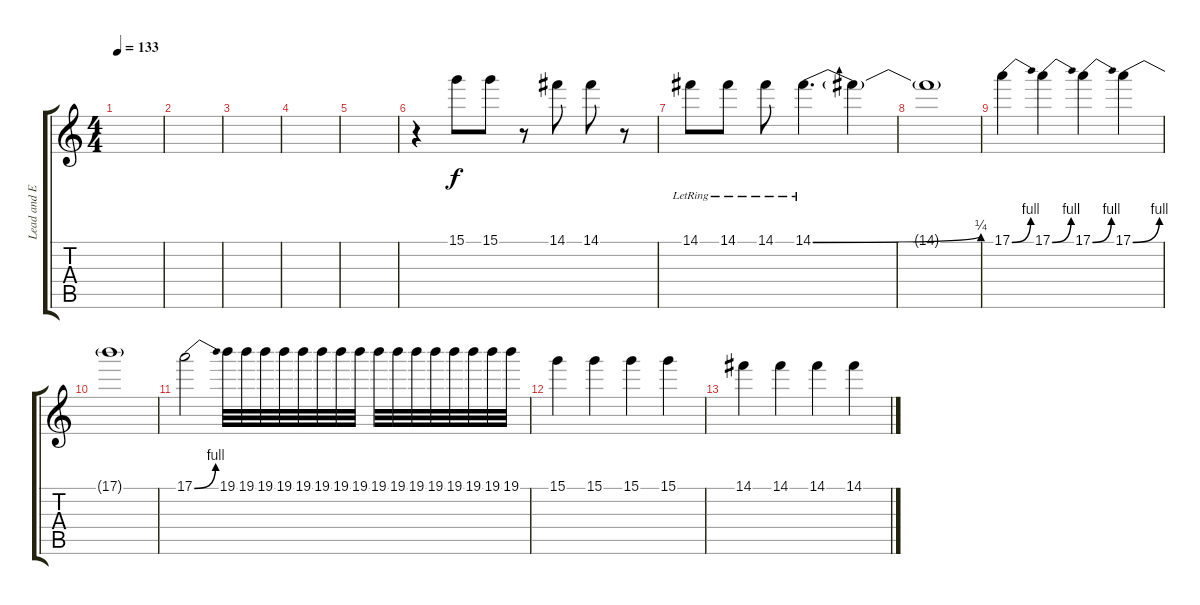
\track ("Lead and Efect Guitar" "Lead and E") {instrument distortionguitar}
\staff {score tabs}
\tuning (E4 B3 G3 D3 A2 E2) {hide}
\ts (4 4)
\tempo 133
\clef g2
\ks c
|
|
|
|
|
r.4 15.1.8{dy f} 15.1.8 r.8 14.1.8 14.1.8 r.8 |
14.1{lr}.8 14.1{lr}.8 14.1{lr}.8 14.1{be (bend 0 0 60 1) lr}.4{d} 14.1{t}.4 |
14.1{t}.1 |
17.1{be (bend 0 0 60 4)}.4 17.1{be (bend 0 0 60 4)}.4 17.1{be (bend 0 0 60 4)}.4 17.1{be (bend 0 0 60 4)}.4 |
17.1{t}.1 |
17.1{be (bend 0 0 60 4)}.2 19.1.32 19.1.32 19.1.32 19.1.32 19.1.32 19.1.32 19.1.32 19.1.32 19.1.32 19.1.32 19.1.32 19.1.32 19.1.32 19.1.32 19.1.32 19.1.32 |
15.1.4 15.1.4 15.1.4 15.1.4 |
14.1.4 14.1.4 14.1.4 14.1.4
